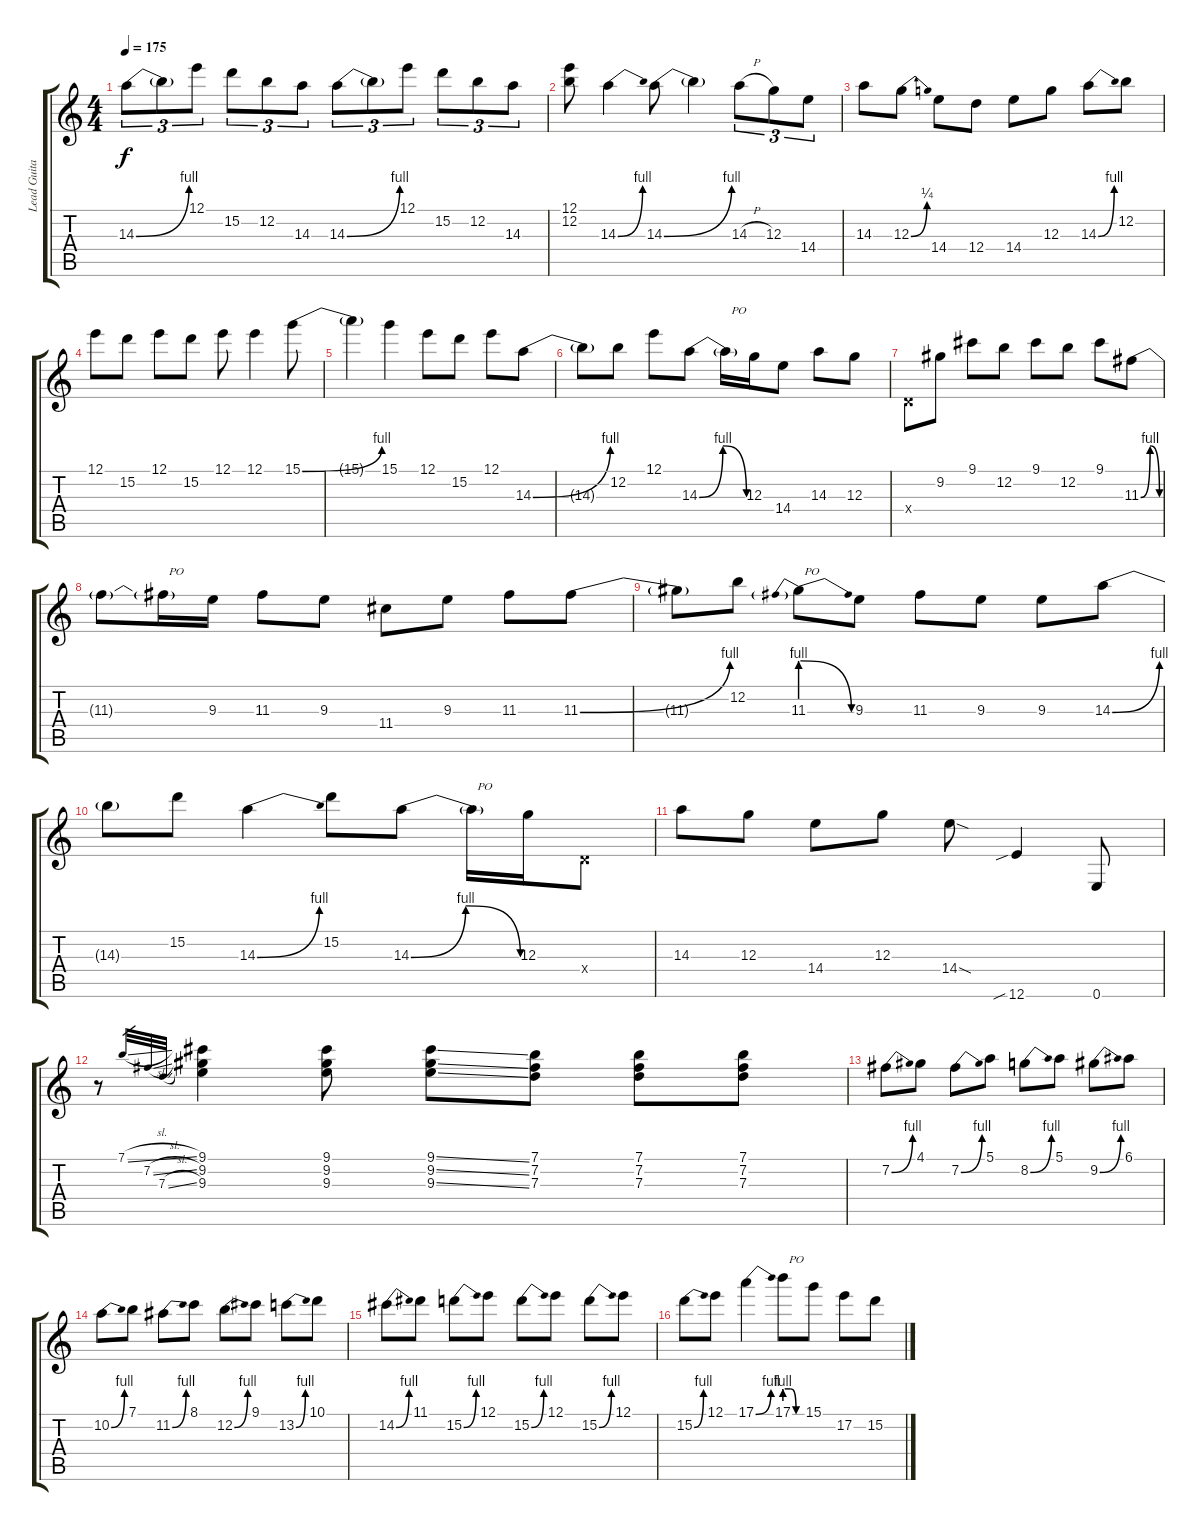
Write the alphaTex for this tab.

\track ("Lead Guitar" "Lead Guita") {instrument overdrivenguitar}
\staff {score tabs}
\tuning (E4 B3 G3 D3 A2 E2) {hide}
\ts (4 4)
\tempo 175
\clef g2
\ks c
14.3{be (bend 0 0 60 4)}.8{tu (3 2) dy f} 14.3{t}.8{tu (3 2)} 12.1.8{tu (3 2)} 15.2.8{tu (3 2)} 12.2.8{tu (3 2)} 14.3.8{tu (3 2)} 14.3{be (bend 0 0 60 4)}.8{tu (3 2)} 14.3{t}.8{tu (3 2)} 12.1.8{tu (3 2)} 15.2.8{tu (3 2)} 12.2.8{tu (3 2)} 14.3.8{tu (3 2)} |
(12.1 12.2).8{balance 8} 14.3{be (bend 0 0 60 4)}.4 14.3{be (bend 0 0 60 4)}.8 14.3{t}.4 14.3{h}.8{tu (3 2)} 12.3.8{tu (3 2)} 14.4.8{tu (3 2)} |
14.3.8 12.3{be (bend 0 0 60 1)}.8 14.4.8 12.4.8 14.4.8 12.3.8 14.3{be (bend 0 0 60 4)}.8 12.2.8 |
12.1.8 15.2.8 12.1.8 15.2.8 12.1.8 12.1.4 15.1{be (bend 0 0 60 4)}.8 |
15.1{t}.4 15.1.4 12.1.8 15.2.8 12.1.8 14.3{be (bend 0 0 60 4)}.8 |
14.3{t}.8 12.2.8 12.1.8 14.3{be (bendrelease 0 0 15 4 45 4 60 0)}.8 14.3{t}.16{txt "  PO"} 12.3.16 14.4.8 14.3.8 12.3.8 |
0.4{x}.8 9.2.8 9.1.8 12.2.8 9.1.8 12.2.8 9.1.8 11.3{be (bendrelease 0 0 15 4 45 4 60 0)}.8 |
11.3{t}.8 11.3{t}.16{txt "  PO"} 9.3.16 11.3.8 9.3.8 11.4.8 9.3.8 11.3.8 11.3{be (bend 0 0 60 4)}.8 |
11.3{t}.8 12.2.8 11.3{be (prebendrelease 0 4 60 0)}.8{txt "  PO"} 9.3.8 11.3.8 9.3.8 9.3.8 14.3{be (bend 0 0 60 4)}.8 |
14.3{t}.8 15.2.8 14.3{be (bend 0 0 60 4)}.4 15.2.8 14.3{be (bendrelease 0 0 15 4 45 4 60 0)}.8 14.3{t}.16{txt "  PO"} 12.3.16 0.4{x}.8 |
14.3.8 12.3.8 14.4.8 12.3.8 14.4{sod}.8 12.6{sib}.4 0.6.8 |
r.8 7.1{sl}.32{gr} 7.2{sl}.32{gr} 7.3{sl}.32{gr} (9.1 9.2 9.3).4 (9.1 9.2 9.3).8 (9.1{ss} 9.2{ss} 9.3{ss}).8 (7.1 7.2 7.3).8 (7.1 7.2 7.3).8 (7.1 7.2 7.3).8 |
7.2{be (bend 0 0 60 4)}.8 4.1.8 7.2{be (bend 0 0 60 4)}.8 5.1.8 8.2{be (bend 0 0 60 4)}.8 5.1.8 9.2{be (bend 0 0 60 4)}.8 6.1.8 |
10.2{be (bend 0 0 60 4)}.8 7.1.8 11.2{be (bend 0 0 60 4)}.8 8.1.8 12.2{be (bend 0 0 60 4)}.8 9.1.8 13.2{be (bend 0 0 60 4)}.8 10.1.8 |
14.2{be (bend 0 0 60 4)}.8 11.1.8 15.2{be (bend 0 0 60 4)}.8 12.1.8 15.2{be (bend 0 0 60 4)}.8 12.1.8 15.2{be (bend 0 0 60 4)}.8 12.1.8 |
15.2{be (bend 0 0 60 4)}.8 12.1.8 17.1{be (bend 0 0 60 4)}.4 17.1{be (custom 0 4 20 4 40 0 60 0)}.8{txt "  PO"} 15.1.8 17.2.8 15.2.8
